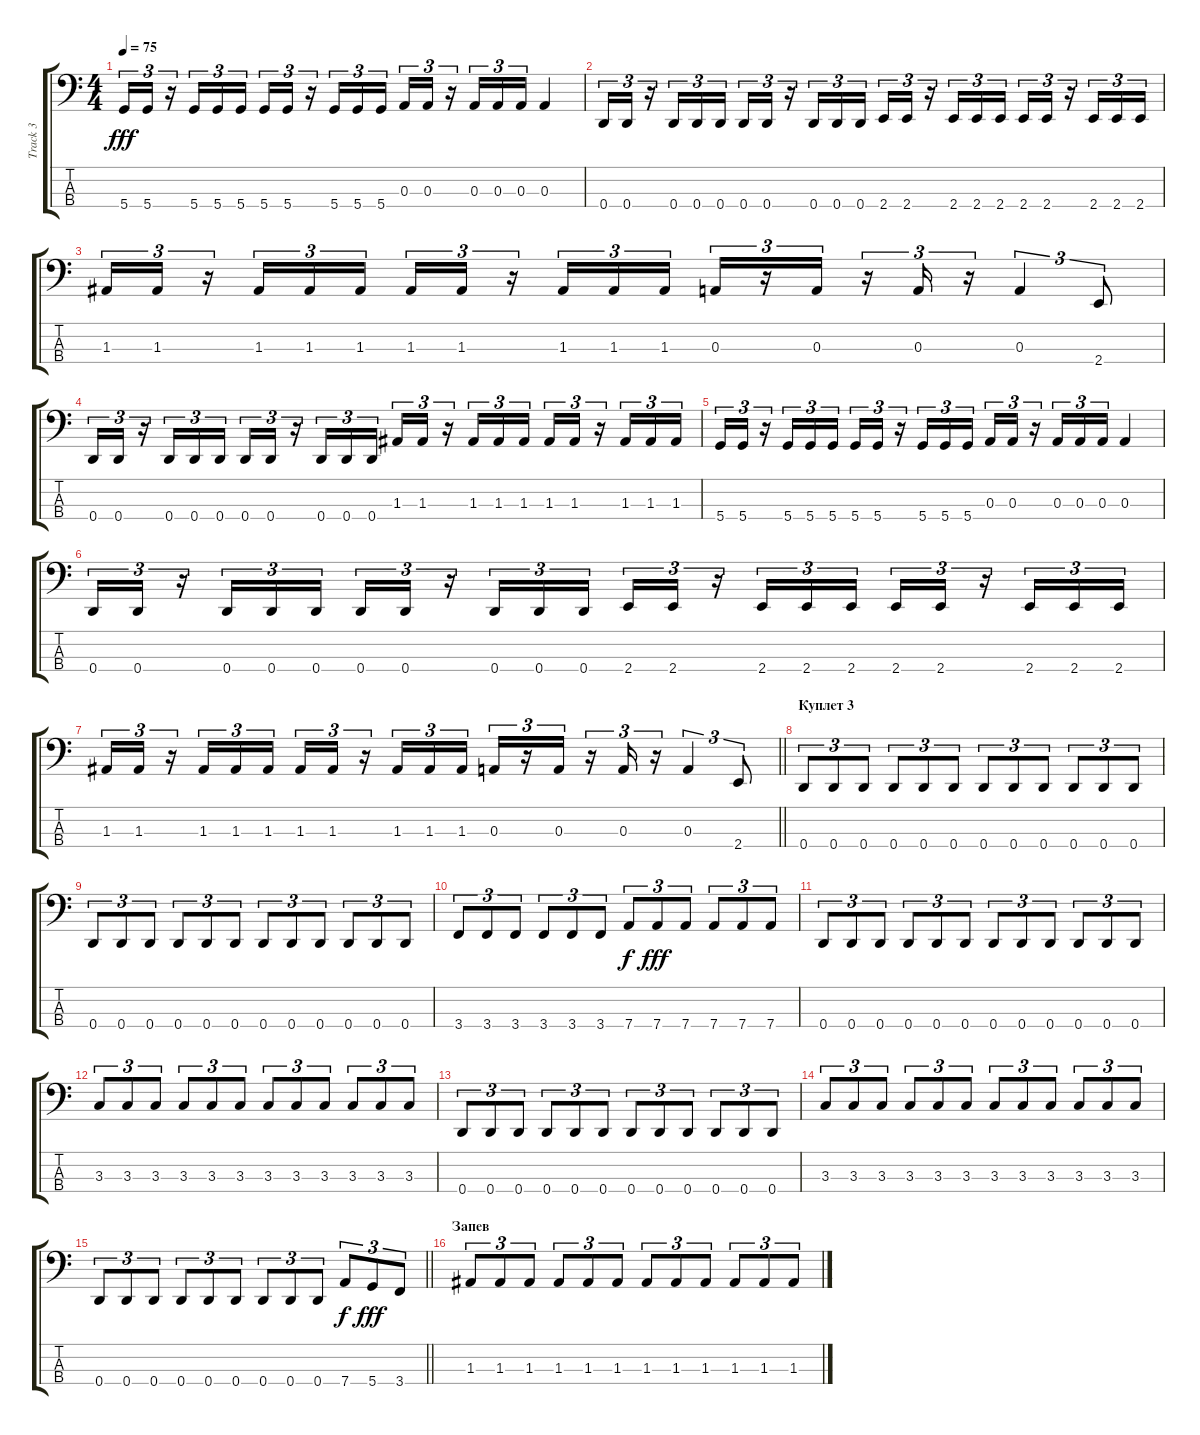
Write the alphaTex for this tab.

\track ("Track 3" "Track 3") {instrument fretlessbass}
\staff {score tabs}
\tuning (G2 D2 A1 D1) {hide}
\ts (4 4)
\tempo 75
\clef f4
\ks c
5.4.16{tu (3 2) dy fff} 5.4.16{tu (3 2)} r.16{tu (3 2)} 5.4.16{tu (3 2)} 5.4.16{tu (3 2)} 5.4.16{tu (3 2)} 5.4.16{tu (3 2)} 5.4.16{tu (3 2)} r.16{tu (3 2)} 5.4.16{tu (3 2)} 5.4.16{tu (3 2)} 5.4.16{tu (3 2)} 0.3.16{tu (3 2)} 0.3.16{tu (3 2)} r.16{tu (3 2)} 0.3.16{tu (3 2)} 0.3.16{tu (3 2)} 0.3.16{tu (3 2)} 0.3.4 |
0.4.16{tu (3 2)} 0.4.16{tu (3 2)} r.16{tu (3 2)} 0.4.16{tu (3 2)} 0.4.16{tu (3 2)} 0.4.16{tu (3 2)} 0.4.16{tu (3 2)} 0.4.16{tu (3 2)} r.16{tu (3 2)} 0.4.16{tu (3 2)} 0.4.16{tu (3 2)} 0.4.16{tu (3 2)} 2.4.16{tu (3 2)} 2.4.16{tu (3 2)} r.16{tu (3 2)} 2.4.16{tu (3 2)} 2.4.16{tu (3 2)} 2.4.16{tu (3 2)} 2.4.16{tu (3 2)} 2.4.16{tu (3 2)} r.16{tu (3 2)} 2.4.16{tu (3 2)} 2.4.16{tu (3 2)} 2.4.16{tu (3 2)} |
1.3.16{tu (3 2)} 1.3.16{tu (3 2)} r.16{tu (3 2)} 1.3.16{tu (3 2)} 1.3.16{tu (3 2)} 1.3.16{tu (3 2)} 1.3.16{tu (3 2)} 1.3.16{tu (3 2)} r.16{tu (3 2)} 1.3.16{tu (3 2)} 1.3.16{tu (3 2)} 1.3.16{tu (3 2)} 0.3.16{tu (3 2)} r.16{tu (3 2)} 0.3.16{tu (3 2)} r.16{tu (3 2)} 0.3.16{tu (3 2)} r.16{tu (3 2)} 0.3.4{tu (3 2)} 2.4.8{tu (3 2)} |
0.4.16{tu (3 2)} 0.4.16{tu (3 2)} r.16{tu (3 2)} 0.4.16{tu (3 2)} 0.4.16{tu (3 2)} 0.4.16{tu (3 2)} 0.4.16{tu (3 2)} 0.4.16{tu (3 2)} r.16{tu (3 2)} 0.4.16{tu (3 2)} 0.4.16{tu (3 2)} 0.4.16{tu (3 2)} 1.3.16{tu (3 2)} 1.3.16{tu (3 2)} r.16{tu (3 2)} 1.3.16{tu (3 2)} 1.3.16{tu (3 2)} 1.3.16{tu (3 2)} 1.3.16{tu (3 2)} 1.3.16{tu (3 2)} r.16{tu (3 2)} 1.3.16{tu (3 2)} 1.3.16{tu (3 2)} 1.3.16{tu (3 2)} |
5.4.16{tu (3 2)} 5.4.16{tu (3 2)} r.16{tu (3 2)} 5.4.16{tu (3 2)} 5.4.16{tu (3 2)} 5.4.16{tu (3 2)} 5.4.16{tu (3 2)} 5.4.16{tu (3 2)} r.16{tu (3 2)} 5.4.16{tu (3 2)} 5.4.16{tu (3 2)} 5.4.16{tu (3 2)} 0.3.16{tu (3 2)} 0.3.16{tu (3 2)} r.16{tu (3 2)} 0.3.16{tu (3 2)} 0.3.16{tu (3 2)} 0.3.16{tu (3 2)} 0.3.4 |
0.4.16{tu (3 2)} 0.4.16{tu (3 2)} r.16{tu (3 2)} 0.4.16{tu (3 2)} 0.4.16{tu (3 2)} 0.4.16{tu (3 2)} 0.4.16{tu (3 2)} 0.4.16{tu (3 2)} r.16{tu (3 2)} 0.4.16{tu (3 2)} 0.4.16{tu (3 2)} 0.4.16{tu (3 2)} 2.4.16{tu (3 2)} 2.4.16{tu (3 2)} r.16{tu (3 2)} 2.4.16{tu (3 2)} 2.4.16{tu (3 2)} 2.4.16{tu (3 2)} 2.4.16{tu (3 2)} 2.4.16{tu (3 2)} r.16{tu (3 2)} 2.4.16{tu (3 2)} 2.4.16{tu (3 2)} 2.4.16{tu (3 2)} |
\barLineRight lightlight
1.3.16{tu (3 2)} 1.3.16{tu (3 2)} r.16{tu (3 2)} 1.3.16{tu (3 2)} 1.3.16{tu (3 2)} 1.3.16{tu (3 2)} 1.3.16{tu (3 2)} 1.3.16{tu (3 2)} r.16{tu (3 2)} 1.3.16{tu (3 2)} 1.3.16{tu (3 2)} 1.3.16{tu (3 2)} 0.3.16{tu (3 2)} r.16{tu (3 2)} 0.3.16{tu (3 2)} r.16{tu (3 2)} 0.3.16{tu (3 2)} r.16{tu (3 2)} 0.3.4{tu (3 2)} 2.4.8{tu (3 2)} |
\section ("" "Куплет 3")
0.4.8{tu (3 2)} 0.4.8{tu (3 2)} 0.4.8{tu (3 2)} 0.4.8{tu (3 2)} 0.4.8{tu (3 2)} 0.4.8{tu (3 2)} 0.4.8{tu (3 2)} 0.4.8{tu (3 2)} 0.4.8{tu (3 2)} 0.4.8{tu (3 2)} 0.4.8{tu (3 2)} 0.4.8{tu (3 2)} |
0.4.8{tu (3 2)} 0.4.8{tu (3 2)} 0.4.8{tu (3 2)} 0.4.8{tu (3 2)} 0.4.8{tu (3 2)} 0.4.8{tu (3 2)} 0.4.8{tu (3 2)} 0.4.8{tu (3 2)} 0.4.8{tu (3 2)} 0.4.8{tu (3 2)} 0.4.8{tu (3 2)} 0.4.8{tu (3 2)} |
3.4.8{tu (3 2)} 3.4.8{tu (3 2)} 3.4.8{tu (3 2)} 3.4.8{tu (3 2)} 3.4.8{tu (3 2)} 3.4.8{tu (3 2)} 7.4.8{tu (3 2) dy f} 7.4.8{tu (3 2) dy fff} 7.4.8{tu (3 2)} 7.4.8{tu (3 2)} 7.4.8{tu (3 2)} 7.4.8{tu (3 2)} |
0.4.8{tu (3 2)} 0.4.8{tu (3 2)} 0.4.8{tu (3 2)} 0.4.8{tu (3 2)} 0.4.8{tu (3 2)} 0.4.8{tu (3 2)} 0.4.8{tu (3 2)} 0.4.8{tu (3 2)} 0.4.8{tu (3 2)} 0.4.8{tu (3 2)} 0.4.8{tu (3 2)} 0.4.8{tu (3 2)} |
3.3.8{tu (3 2)} 3.3.8{tu (3 2)} 3.3.8{tu (3 2)} 3.3.8{tu (3 2)} 3.3.8{tu (3 2)} 3.3.8{tu (3 2)} 3.3.8{tu (3 2)} 3.3.8{tu (3 2)} 3.3.8{tu (3 2)} 3.3.8{tu (3 2)} 3.3.8{tu (3 2)} 3.3.8{tu (3 2)} |
0.4.8{tu (3 2)} 0.4.8{tu (3 2)} 0.4.8{tu (3 2)} 0.4.8{tu (3 2)} 0.4.8{tu (3 2)} 0.4.8{tu (3 2)} 0.4.8{tu (3 2)} 0.4.8{tu (3 2)} 0.4.8{tu (3 2)} 0.4.8{tu (3 2)} 0.4.8{tu (3 2)} 0.4.8{tu (3 2)} |
3.3.8{tu (3 2)} 3.3.8{tu (3 2)} 3.3.8{tu (3 2)} 3.3.8{tu (3 2)} 3.3.8{tu (3 2)} 3.3.8{tu (3 2)} 3.3.8{tu (3 2)} 3.3.8{tu (3 2)} 3.3.8{tu (3 2)} 3.3.8{tu (3 2)} 3.3.8{tu (3 2)} 3.3.8{tu (3 2)} |
\barLineRight lightlight
0.4.8{tu (3 2)} 0.4.8{tu (3 2)} 0.4.8{tu (3 2)} 0.4.8{tu (3 2)} 0.4.8{tu (3 2)} 0.4.8{tu (3 2)} 0.4.8{tu (3 2)} 0.4.8{tu (3 2)} 0.4.8{tu (3 2)} 7.4.8{tu (3 2) dy f} 5.4.8{tu (3 2) dy fff} 3.4.8{tu (3 2)} |
\section ("" "Запев")
1.3.8{tu (3 2)} 1.3.8{tu (3 2)} 1.3.8{tu (3 2)} 1.3.8{tu (3 2)} 1.3.8{tu (3 2)} 1.3.8{tu (3 2)} 1.3.8{tu (3 2)} 1.3.8{tu (3 2)} 1.3.8{tu (3 2)} 1.3.8{tu (3 2)} 1.3.8{tu (3 2)} 1.3.8{tu (3 2)}
